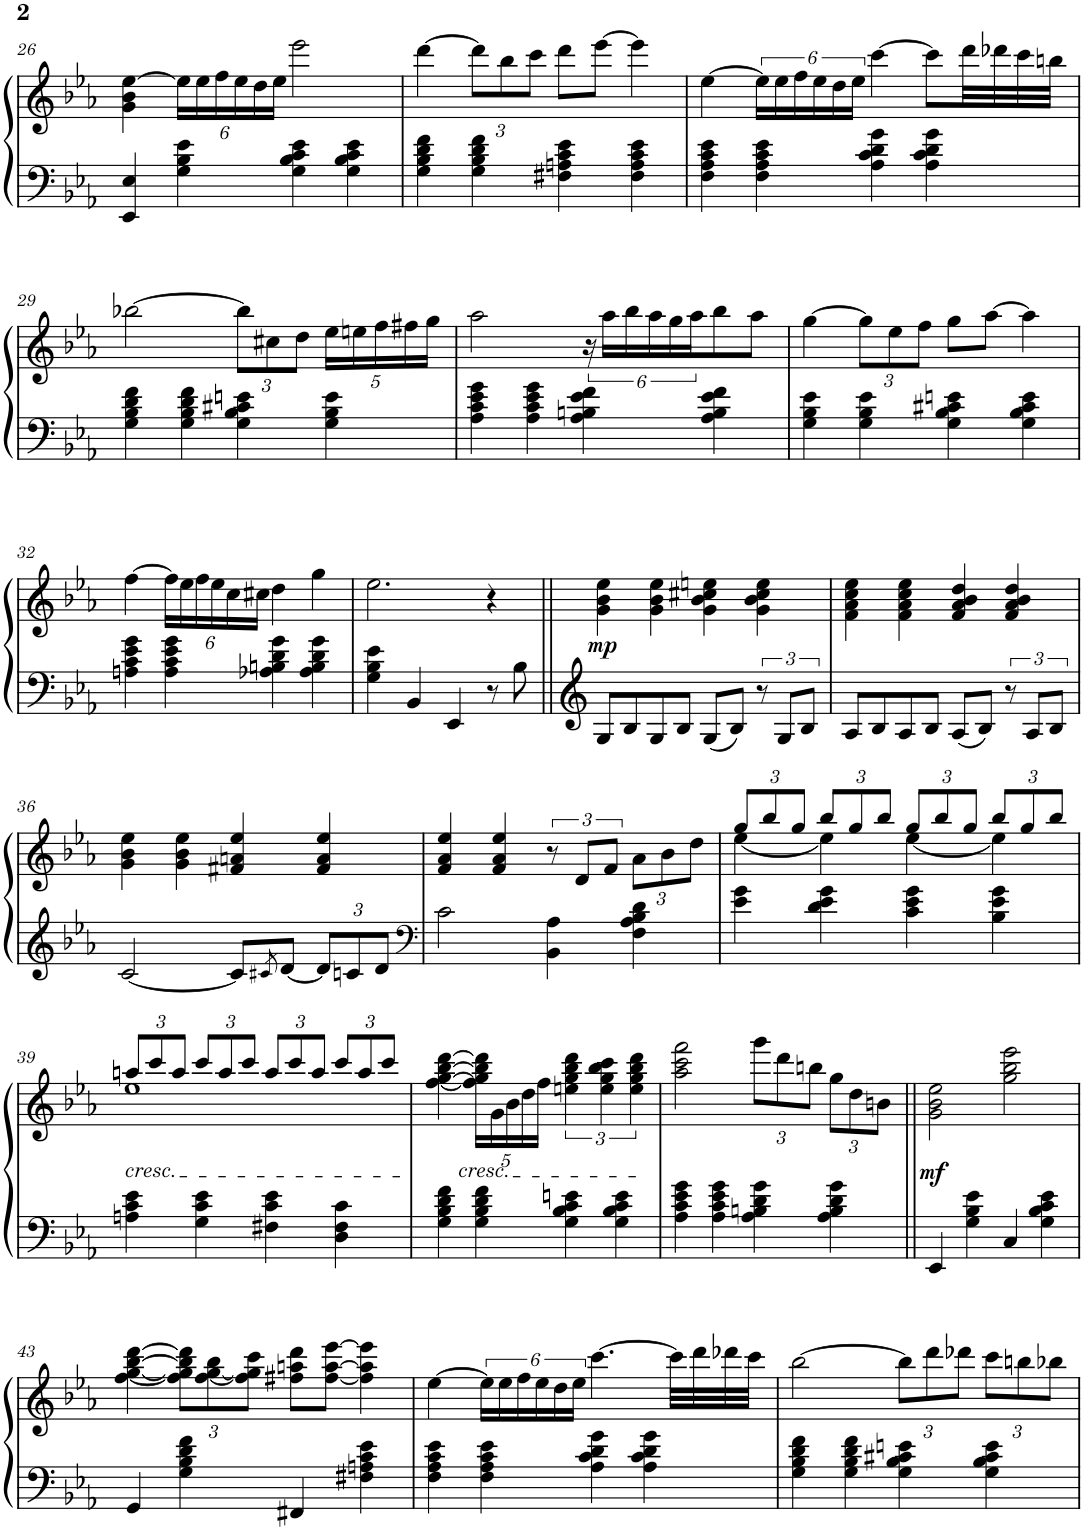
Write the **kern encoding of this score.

**kern	**kern	**dynam
*part1	*part1	*part1
*staff2	*staff1	*staff1/2
*I"Piano	*	*
*I'Pno.	*	*
!!LO:PB:g=z
*clefF4	*clefG2	*
*k[b-e-a-]	*k[b-e-a-]	*
*M2/2	*M2/2	*
*met(c|)	*met(c|)	*
=26	=26	=26
4EE-/ 4E-/	4g\ 4b-\ [4ee-\	.
*	*Xbrackettup	*
4G\ 4B-\ 4e-\	24ee-\LL]	.
.	24ee-\	.
.	24ff\	.
.	24ee-\	.
.	24dd\	.
.	24ee-\JJ	.
4G\ 4B-\ 4c\ 4e-\	2eee-\	.
4G\ 4B-\ 4c\ 4e-\	.	.
=27	=27	=27
4G\ 4B-\ 4d\ 4f\	[4ddd\	.
4G\ 4B-\ 4d\ 4f\	12ddd\L]	.
.	12bb-\	.
.	12ccc\J	.
4F#X\ 4An\ 4c\ 4e-\	8ddd\L	.
.	[8eee-\J	.
4F#\ 4A\ 4c\ 4e-\	4eee-\]	.
=28	=28	=28
4F\ 4A-\ 4c\ 4e-\	[4ee-\	.
*	*brackettup	*
4F\ 4A-\ 4c\ 4e-\	24ee-\LL]	.
.	24ee-\	.
.	24ff\	.
.	24ee-\	.
.	24dd\	.
.	24ee-\JJ	.
4A-\ 4c\ 4d\ 4g\	[4ccc\	.
4A-\ 4c\ 4d\ 4g\	8ccc\L]	.
.	32ddd\LL	.
.	32ddd-X\	.
.	32ccc\	.
.	32bbn\JJJ	.
!!LO:LB:g=z
=29	=29	=29
4G\ 4B-\ 4d\ 4f\	[2bb-X\	.
4G\ 4B-\ 4d\ 4f\	.	.
*	*Xbrackettup	*
4G\ 4B-\ 4c#X\ 4en\	12bb-\L]	.
.	12cc#X\	.
.	12dd\J	.
4G\ 4B-\ 4e\	20ee-\LL	.
.	20een\	.
.	20ff\	.
.	20ff#X\	.
.	20gg\JJ	.
=30	=30	=30
4A-\ 4c\ 4e-\ 4g\	2aa-\	.
4A-\ 4c\ 4e-\ 4g\	.	.
*	*brackettup	*
4A-\ 4Bn\ 4e-\ 4f\	24r	.
.	24aa-\LL	.
.	24bb-\	.
.	24aa-\	.
.	24gg\	.
.	24aa-\J	.
4A-\ 4B\ 4e-\ 4f\	8bb-\	.
.	8aa-\J	.
=31	=31	=31
4G\ 4B-\ 4e-\	[4gg\	.
*	*Xbrackettup	*
4G\ 4B-\ 4e-\	12gg\L]	.
.	12ee-\	.
.	12ff\J	.
4G\ 4B-\ 4c#X\ 4en\	8gg\L	.
.	[8aa-\J	.
4G\ 4B-\ 4c#\ 4e\	4aa-\]	.
!!LO:LB:g=z
=32	=32	=32
4An\ 4c\ 4e-\ 4g\	[4ff\	.
4A\ 4c\ 4e-\ 4g\	24ff\LL]	.
.	24ee-\	.
.	24ff\	.
.	24ee-\	.
.	24cc\	.
.	24cc#X\JJ	.
4A-X\ 4Bn\ 4d\ 4g\	4dd\	.
4A-\ 4B\ 4d\ 4g\	4gg\	.
=33	=33	=33
4G\ 4B-\ 4e-\	2.ee-\	.
4BB-/	.	.
4EE-/	.	.
8r	4r	.
8B-\	.	.
=34||	=34||	=34||
!	!	!LO:DY:b
8G/L	4g\ 4b-\ 4ee-\	mp
8B-/	.	.
8G/	4g\ 4b-\ 4ee-\	.
8B-/J	.	.
8G/L	4g\ 4b-\ 4cc#X\ 4een\	.
8B-/J	.	.
12r	4g\ 4b-\ 4cc#\ 4ee\	.
12G/L	.	.
12B-/J	.	.
=35	=35	=35
8A-/L	4f\ 4a-\ 4cc\ 4ee-\	.
8B-/	.	.
8A-/	4f\ 4a-\ 4cc\ 4ee-\	.
8B-/J	.	.
8A-/L	4f/ 4a-/ 4b-/ 4dd/	.
8B-/J	.	.
12r	4f/ 4a-/ 4b-/ 4dd/	.
12A-/L	.	.
12B-/J	.	.
!!LO:LB:g=z
=36	=36	=36
[2c/	4g\ 4b-\ 4ee-\	.
.	4g\ 4b-\ 4ee-\	.
8c/L]	4f#X/ 4an/ 4ee-/	.
8qc#X/	.	.
[8d/J	.	.
*Xbrackettup	*	*
12d/L]	4f#/ 4a/ 4ee-/	.
12cn/	.	.
12d/J	.	.
=37	=37	=37
*clefF4	*	*
2c\	4f/ 4a-/ 4ee-/	.
.	4f/ 4a-/ 4ee-/	.
*	*brackettup	*
4BB-\ 4A-\	12r	.
.	12d/L	.
.	12f/J	.
*	*Xbrackettup	*
4F\ 4A-\ 4B-\ 4d\	12a-\L	.
.	12b-\	.
.	12dd\J	.
=38	=38	=38
*	*^	*
4e-\ 4g\	12gg/L	[4ee-\	.
.	12bb-/	.	.
.	12gg/J	.	.
4d\ 4e-\ 4g\	12bb-/L	4ee-\]	.
.	12gg/	.	.
.	12bb-/J	.	.
4c\ 4e-\ 4g\	12gg/L	[4ee-\	.
.	12bb-/	.	.
.	12gg/J	.	.
4B-\ 4e-\ 4g\	12bb-/L	4ee-\]	.
.	12gg/	.	.
.	12bb-/J	.	.
!!LO:LB:g=z	!!
=39	=39	=39	=39
!	!LO:TX:b:i:t=cresc.	!	!
4An\ 4c\ 4e-\	12aan/L	1ee-	.
.	12ccc/	.	.
.	12aa/J	.	.
4G\ 4c\ 4e-\	12ccc/L	.	.
.	12aa/	.	.
.	12ccc/J	.	.
4F#X\ 4c\ 4e-\	12aa/L	.	.
.	12ccc/	.	.
.	12aa/J	.	.
4D\ 4F#\ 4c\	12ccc/L	.	.
.	12aa/	.	.
.	12ccc/J	.	.
*	*v	*v	*
=40	=40	=40
!	!LO:TX:b:i:t=cresc.	!
4G\ 4B-\ 4d\ 4f\	[4ff\ [4gg\ [4bb-\ [4ddd\	.
4G\ 4B-\ 4d\ 4f\	20ff\] 20gg\] 20bb-\] 20ddd\]LL	.
.	20g\	.
.	20b-\	.
.	20dd\	.
.	20ff\JJ	.
*	*brackettup	*
4G\ 4B-\ 4c\ 4en\	6een\ 6gg\ 6bb-\ 6ddd\	.
.	6ee\ 6gg\ 6bb-\ 6ccc\	.
4G\ 4B-\ 4c\ 4e\	.	.
.	6ee\ 6gg\ 6bb-\ 6ddd\	.
=41	=41	=41
4A-\ 4c\ 4e-\ 4g\	2aa-\ 2ccc\ 2fff\	.
4A-\ 4c\ 4e-\ 4g\	.	.
*	*Xbrackettup	*
4A-\ 4Bn\ 4d\ 4g\	12ggg\L	.
.	12ddd\	.
.	12bbn\J	.
4A-\ 4B\ 4d\ 4g\	12gg\L	.
.	12dd\	.
.	12bn\J	.
=42||	=42||	=42||
!	!	!LO:DY:b
4EE-/	2g\ 2b-\ 2ee-\	mf
4G\ 4B-\ 4e-\	.	.
4C/	2gg\ 2bb-\ 2eee-\	.
4G\ 4B-\ 4c\ 4e-\	.	.
!!LO:LB:g=z
=43	=43	=43
4GG/	[4ff\ [<4gg\ [4bb-\ [4ddd\	.
4G\ 4B-\ 4d\ 4f\	12ff\] 12gg\] 12bb-\] 12ddd\]L	.
.	[12ff\ [<12gg\ 12bb-\	.
.	12ff\] 12gg\] 12ccc\J	.
4FF#X/	8ff#X\ 8aan\ 8ddd\L	.
.	[8ff#\ [8aa\ [8eee-\J	.
4F#X\ 4An\ 4c\ 4e-\	4ff#\] 4aa\] 4eee-\]	.
=44	=44	=44
4F\ 4A-\ 4c\ 4e-\	[4ee-\	.
*	*brackettup	*
4F\ 4A-\ 4c\ 4e-\	24ee-\LL]	.
.	24ee-\	.
.	24ff\	.
.	24ee-\	.
.	24dd\	.
.	24ee-\JJ	.
4A-\ 4c\ 4d\ 4g\	[4.ccc\	.
4A-\ 4c\ 4d\ 4g\	.	.
.	32ccc\LLL]	.
.	32ddd\	.
.	32ddd-X\	.
.	32ccc\JJJ	.
=45	=45	=45
4G\ 4B-\ 4d\ 4f\	[2bb-\	.
4G\ 4B-\ 4d\ 4f\	.	.
*	*Xbrackettup	*
4G\ 4B-\ 4c#X\ 4en\	12bb-\L]	.
.	12ddd\	.
.	12ddd-X\J	.
4G\ 4B-\ 4c#\ 4e\	12ccc\L	.
.	12bbn\	.
.	12bb-X\J	.
=	=	=
*-	*-	*-
